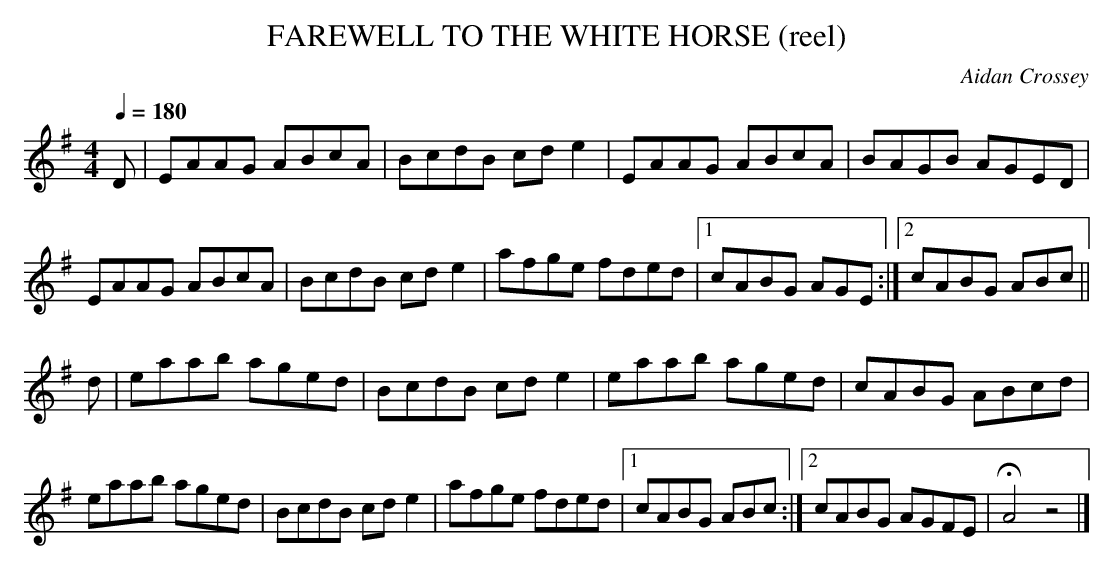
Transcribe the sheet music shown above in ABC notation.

X:1
T:FAREWELL TO THE WHITE HORSE (reel)
C:Aidan Crossey
Q:1/4=180
M:4/4
L:1/8
K:A Dorian
D|EAAG ABcA|BcdB cd e2|EAAG ABcA|BAGB AGED|
EAAG ABcA|BcdB cd e2|afge fded|1 cABG AGE:|\
[2 cABG ABc||
d|eaab aged|BcdB cd e2|eaab aged|cABG ABcd|
eaab aged|BcdB cd e2|afge fded|1 cABG ABc :|\
[2 cABG AGFE|HA4z4|]
